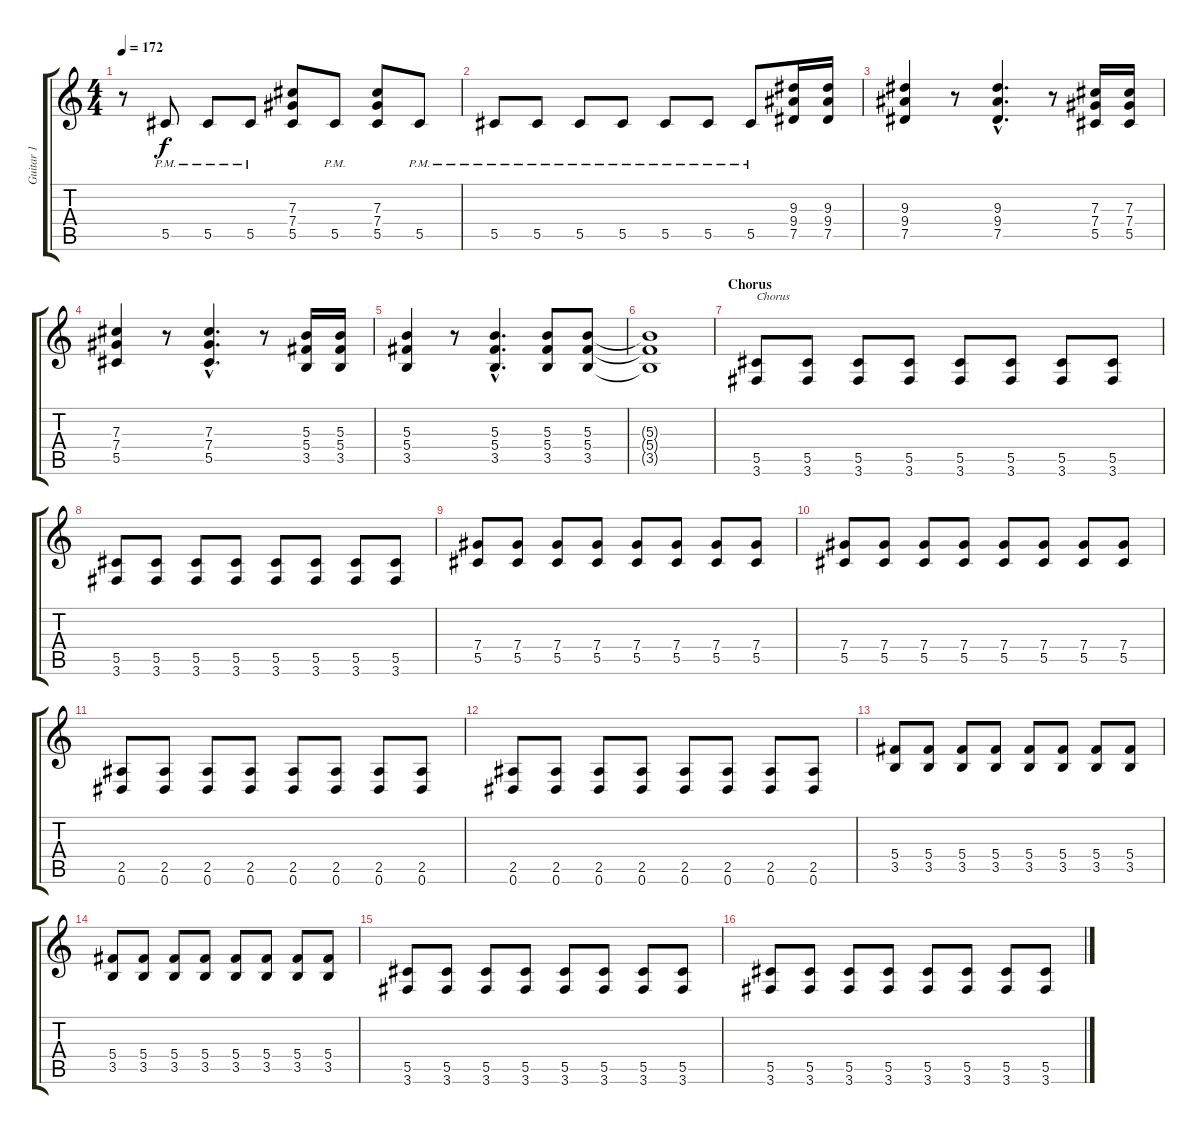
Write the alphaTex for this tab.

\track ("Guitar 1" "Guitar 1") {instrument distortionguitar}
\staff {score tabs}
\tuning (Eb4 Bb3 Gb3 Db3 Ab2 Eb2) {hide}
\ts (4 4)
\tempo 172
\clef g2
\ks c
r.8{dy f} 5.5{pm}.8 5.5{pm}.8 5.5{pm}.8 (7.3 7.4 5.5).8 5.5{pm}.8 (7.3 7.4 5.5).8 5.5{pm}.8 |
5.5{pm}.8 5.5{pm}.8 5.5{pm}.8 5.5{pm}.8 5.5{pm}.8 5.5{pm}.8 5.5{pm}.8 (9.3 9.4 7.5).16 (9.3 9.4 7.5).16 |
(9.3 9.4 7.5).4 r.8 (9.3{hac} 9.4{hac} 7.5{hac}).4{d} r.8 (7.3 7.4 5.5).16 (7.3 7.4 5.5).16 |
(7.3 7.4 5.5).4 r.8 (7.3{hac} 7.4{hac} 5.5{hac}).4{d} r.8 (5.3 5.4 3.5).16 (5.3 5.4 3.5).16 |
(5.3 5.4 3.5).4 r.8 (5.3{hac} 5.4{hac} 3.5{hac}).4{d} (5.3 5.4 3.5).8 (5.3 5.4 3.5).8 |
(5.3{t} 5.4{t} 3.5{t}).1 |
\section ("" "Chorus")
(5.5 3.6).8{txt "Chorus" balance 0} (5.5 3.6).8 (5.5 3.6).8 (5.5 3.6).8 (5.5 3.6).8 (5.5 3.6).8 (5.5 3.6).8 (5.5 3.6).8 |
(5.5 3.6).8 (5.5 3.6).8 (5.5 3.6).8 (5.5 3.6).8 (5.5 3.6).8 (5.5 3.6).8 (5.5 3.6).8 (5.5 3.6).8 |
(7.4 5.5).8 (7.4 5.5).8 (7.4 5.5).8 (7.4 5.5).8 (7.4 5.5).8 (7.4 5.5).8 (7.4 5.5).8 (7.4 5.5).8 |
(7.4 5.5).8 (7.4 5.5).8 (7.4 5.5).8 (7.4 5.5).8 (7.4 5.5).8 (7.4 5.5).8 (7.4 5.5).8 (7.4 5.5).8 |
(2.5 0.6).8 (2.5 0.6).8 (2.5 0.6).8 (2.5 0.6).8 (2.5 0.6).8 (2.5 0.6).8 (2.5 0.6).8 (2.5 0.6).8 |
(2.5 0.6).8 (2.5 0.6).8 (2.5 0.6).8 (2.5 0.6).8 (2.5 0.6).8 (2.5 0.6).8 (2.5 0.6).8 (2.5 0.6).8 |
(5.4 3.5).8 (5.4 3.5).8 (5.4 3.5).8 (5.4 3.5).8 (5.4 3.5).8 (5.4 3.5).8 (5.4 3.5).8 (5.4 3.5).8 |
(5.4 3.5).8 (5.4 3.5).8 (5.4 3.5).8 (5.4 3.5).8 (5.4 3.5).8 (5.4 3.5).8 (5.4 3.5).8 (5.4 3.5).8 |
(5.5 3.6).8 (5.5 3.6).8 (5.5 3.6).8 (5.5 3.6).8 (5.5 3.6).8 (5.5 3.6).8 (5.5 3.6).8 (5.5 3.6).8 |
(5.5 3.6).8 (5.5 3.6).8 (5.5 3.6).8 (5.5 3.6).8 (5.5 3.6).8 (5.5 3.6).8 (5.5 3.6).8 (5.5 3.6).8
